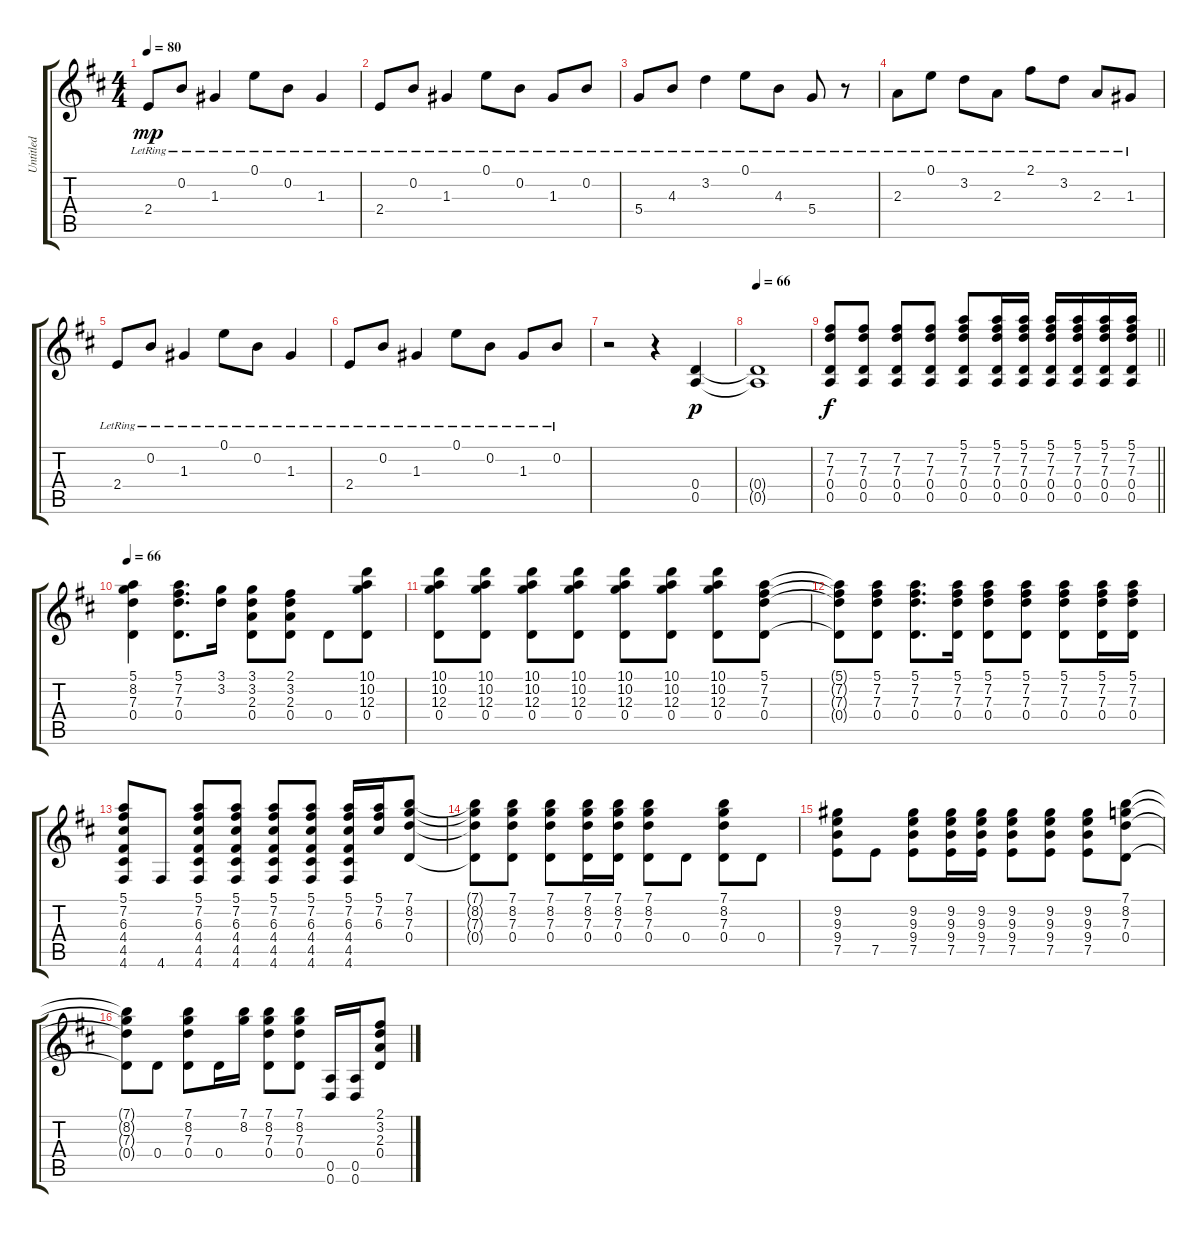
\track ("Untitled" "Untitled") {instrument electricguitarclean}
\staff {score tabs}
\tuning (E4 B3 G3 D3 A2 D2) {hide}
\ts (4 4)
\tempo 80
\clef g2
\ks d
2.4{lr}.8{dy mp} 0.2{lr}.8 1.3{lr}.4 0.1{lr}.8 0.2{lr}.8 1.3{lr}.4 |
2.4{lr}.8 0.2{lr}.8 1.3{lr}.4 0.1{lr}.8 0.2{lr}.8 1.3{lr}.8 0.2{lr}.8 |
5.4{lr}.8 4.3{lr}.8 3.2{lr}.4 0.1{lr}.8 4.3{lr}.8 5.4{lr}.8 r.8 |
2.3{lr}.8 0.1{lr}.8 3.2{lr}.8 2.3{lr}.8 2.1{lr}.8 3.2{lr}.8 2.3{lr}.8 1.3{lr}.8 |
2.4{lr}.8 0.2{lr}.8 1.3{lr}.4 0.1{lr}.8 0.2{lr}.8 1.3{lr}.4 |
2.4{lr}.8 0.2{lr}.8 1.3{lr}.4 0.1{lr}.8 0.2{lr}.8 1.3{lr}.8 0.2{lr}.8 |
r.2{instrument distortionguitar} r.4 (0.4 0.5).4{dy p} |
\tempo 66
(0.4{t} 0.5{t}).1 |
\barLineRight lightlight
(7.2 7.3 0.4 0.5).8{dy f} (7.2 7.3 0.4 0.5).8 (7.2 7.3 0.4 0.5).8 (7.2 7.3 0.4 0.5).8 (5.1 7.2 7.3 0.4 0.5).8 (5.1 7.2 7.3 0.4 0.5).16 (5.1 7.2 7.3 0.4 0.5).16 (5.1 7.2 7.3 0.4 0.5).16 (5.1 7.2 7.3 0.4 0.5).16 (5.1 7.2 7.3 0.4 0.5).16 (5.1 7.2 7.3 0.4 0.5).16 |
\tempo 66
(5.1 8.2 7.3 0.4).4 (5.1 7.2 7.3 0.4).8{d} (3.1 3.2).16 (3.1 3.2 2.3 0.4).8 (2.1 3.2 2.3 0.4).8 0.4.8 (10.1 10.2 12.3 0.4).8 |
(10.1 10.2 12.3 0.4).8 (10.1 10.2 12.3 0.4).8 (10.1 10.2 12.3 0.4).8 (10.1 10.2 12.3 0.4).8 (10.1 10.2 12.3 0.4).8 (10.1 10.2 12.3 0.4).8 (10.1 10.2 12.3 0.4).8 (5.1 7.2 7.3 0.4).8 |
(5.1{t} 7.2{t} 7.3{t} 0.4{t}).8 (5.1 7.2 7.3 0.4).8 (5.1 7.2 7.3 0.4).8{d} (5.1 7.2 7.3 0.4).16 (5.1 7.2 7.3 0.4).8 (5.1 7.2 7.3 0.4).8 (5.1 7.2 7.3 0.4).8 (5.1 7.2 7.3 0.4).16 (5.1 7.2 7.3 0.4).16 |
(5.1 7.2 6.3 4.4 4.5 4.6).8 4.6.8 (5.1 7.2 6.3 4.4 4.5 4.6).8 (5.1 7.2 6.3 4.4 4.5 4.6).8 (5.1 7.2 6.3 4.4 4.5 4.6).8 (5.1 7.2 6.3 4.4 4.5 4.6).8 (5.1 7.2 6.3 4.4 4.5 4.6).16 (5.1 7.2 6.3).16 (7.1 8.2 7.3 0.4).8 |
(7.1{t} 8.2{t} 7.3{t} 0.4{t}).8 (7.1 8.2 7.3 0.4).8 (7.1 8.2 7.3 0.4).8 (7.1 8.2 7.3 0.4).16 (7.1 8.2 7.3 0.4).16 (7.1 8.2 7.3 0.4).8 0.4.8 (7.1 8.2 7.3 0.4).8 0.4.8 |
(9.2 9.3 9.4 7.5).8 7.5.8 (9.2 9.3 9.4 7.5).8 (9.2 9.3 9.4 7.5).16 (9.2 9.3 9.4 7.5).16 (9.2 9.3 9.4 7.5).8 (9.2 9.3 9.4 7.5).8 (9.2 9.3 9.4 7.5).8 (7.1 8.2 7.3 0.4).8 |
(7.1{t} 8.2{t} 7.3{t} 0.4{t}).8 0.4.8 (7.1 8.2 7.3 0.4).8 0.4.16 (7.1 8.2).16 (7.1 8.2 7.3 0.4).8 (7.1 8.2 7.3 0.4).8 (0.5 0.6).16 (0.5 0.6).16 (2.1 3.2 2.3 0.4).8
